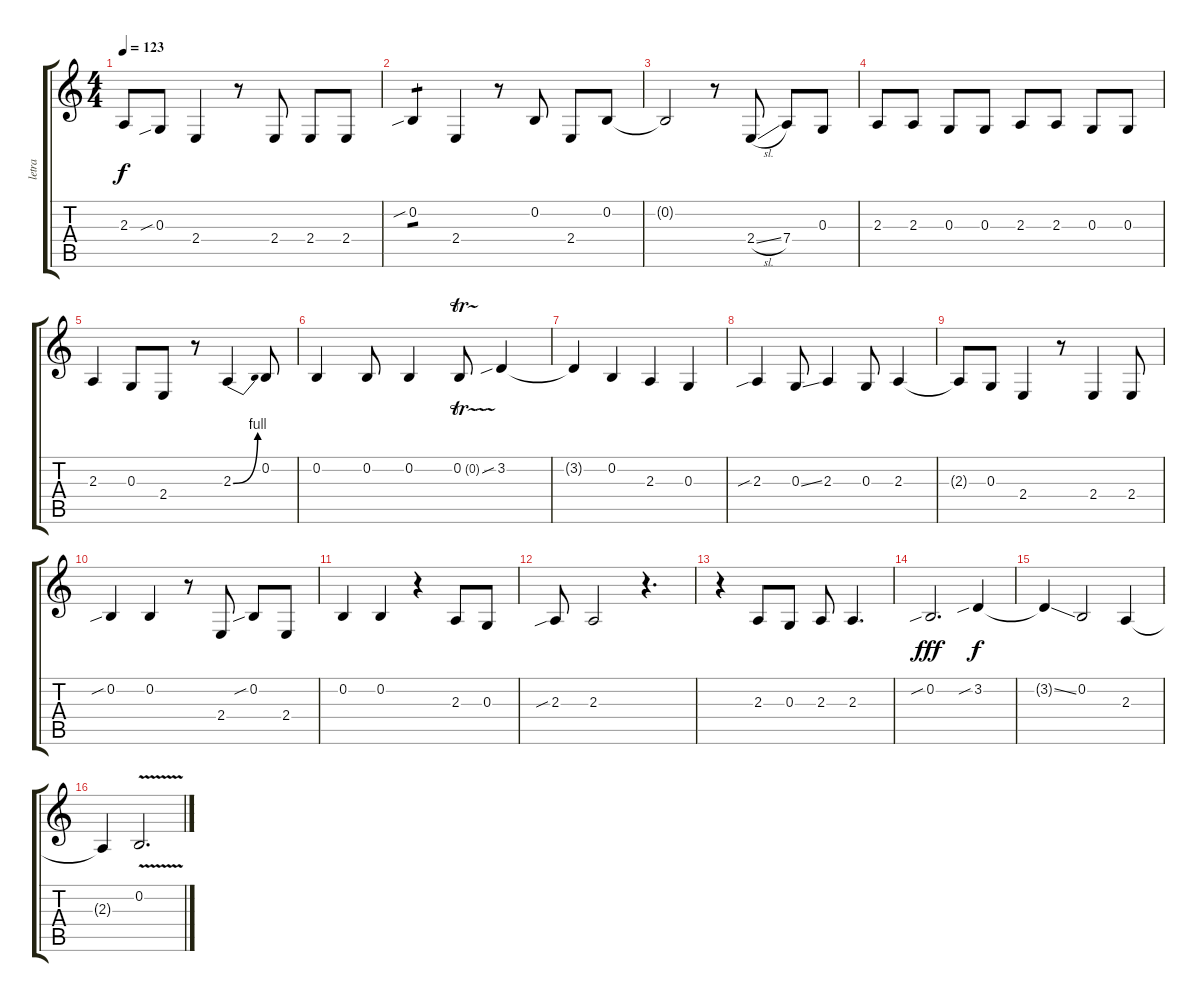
\track ("letra" "letra") {instrument lead2sawtooth}
\staff {score tabs}
\tuning (E4 B3 G3 D3 A2 E2) {hide}
\ts (4 4)
\tempo 123
\clef g2
\ks c
2.3{t}.8{dy f} 0.3{sib}.8 2.4.4 r.8 2.4.8 2.4.8 2.4.8 |
0.2{sib}.4{tp 1} 2.4.4 r.8 0.2.8 2.4.8 0.2.8 |
0.2{t}.2 r.8 2.4{sl}.8 7.4.8 0.3.8 |
2.3.8 2.3.8 0.3.8 0.3.8 2.3.8 2.3.8 0.3.8 0.3.8 |
2.3.4 0.3.8 2.4.8 r.8 2.3{be (bend 0 0 60 4)}.4 0.2.8 |
0.2.4 0.2.8 0.2.4 0.2{tr (0 16)}.8 3.2{sib}.4 |
3.2{t}.4 0.2.4 2.3.4 0.3.4 |
2.3{sib}.4 0.3{ss}.8 2.3.4 0.3.8 2.3.4 |
2.3{t}.8 0.3.8 2.4.4 r.8 2.4.4 2.4.8 |
0.2{sib}.4 0.2.4 r.8 2.4.8 0.2{sib}.8 2.4.8 |
0.2.4 0.2.4 r.4 2.3.8 0.3.8 |
2.3{sib}.8 2.3.2 r.4{d} |
r.4 2.3.8 0.3.8 2.3.8 2.3.4{d} |
0.2{sib}.2{d dy fff} 3.2{sib}.4{dy f} |
3.2{ss t}.4 0.2.2 2.3.4 |
2.3{t}.4 0.2{v}.2{d}
